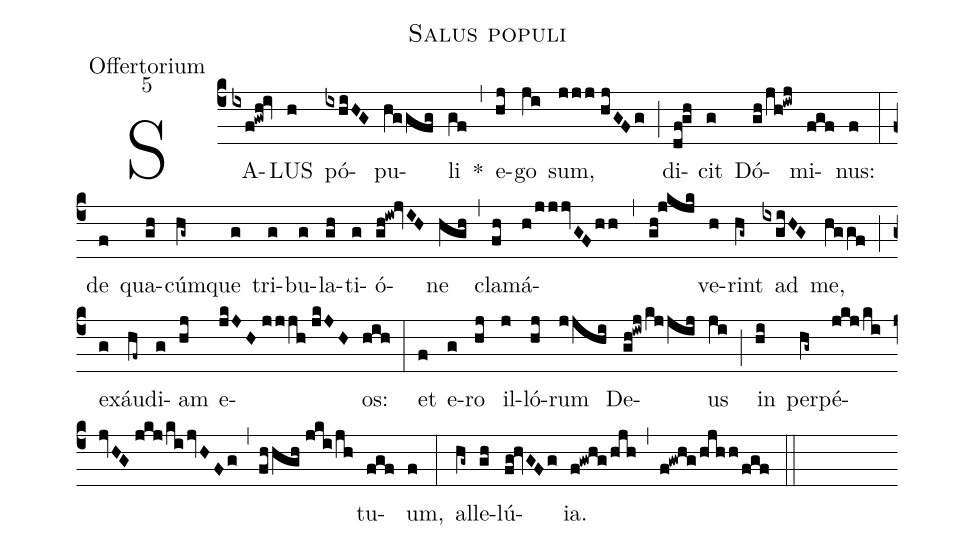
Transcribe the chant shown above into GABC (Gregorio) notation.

name:Salus populi;
office-part:Offertorium;
mode:5;
%%
(c4) SA(ixf!gwh!iv)LUS(h) pó(ixhiHG)pu(hggfg)li(gf) *(,) e(hj)go(ji) sum,(jjj//hjGFg) (;) di(df!gh)cit(g) Dó(gh/jh!iwj)mi(fgf)nus:(f) (:) de(f) qua(gh)cúm(hg~)que(g) tri(g)bu(g)la(gh)ti(g)ó(gh!iw!jvIH)ne(hgh) (,) cla(fh)má(h/jjjvGFhh,gh!jkjk)ve(h)rint(hg~) ad(ixgiHG) me,(hggf) (;) ex(g)áu(hf~)di(g)am(hj) e(jkJH//jjjh//jkJH)os:(hih) (:) et(f) e(g)ro(hj) il(j)ló(hj)rum(jjhi) De(gh!iwj/kjjij)us(ji) (;) in(hi) per(hg~)pé(jkj/kijvHG//jkj/kijvHFg,fhhgh//jki/jh)tu(fgf)um,(f) (:) al(hg~)le(gh)lú(fg!hvGFg)ia.(f!gwhg/hjh) (,) (f!gwhg/hjhh/fgf) (::)
